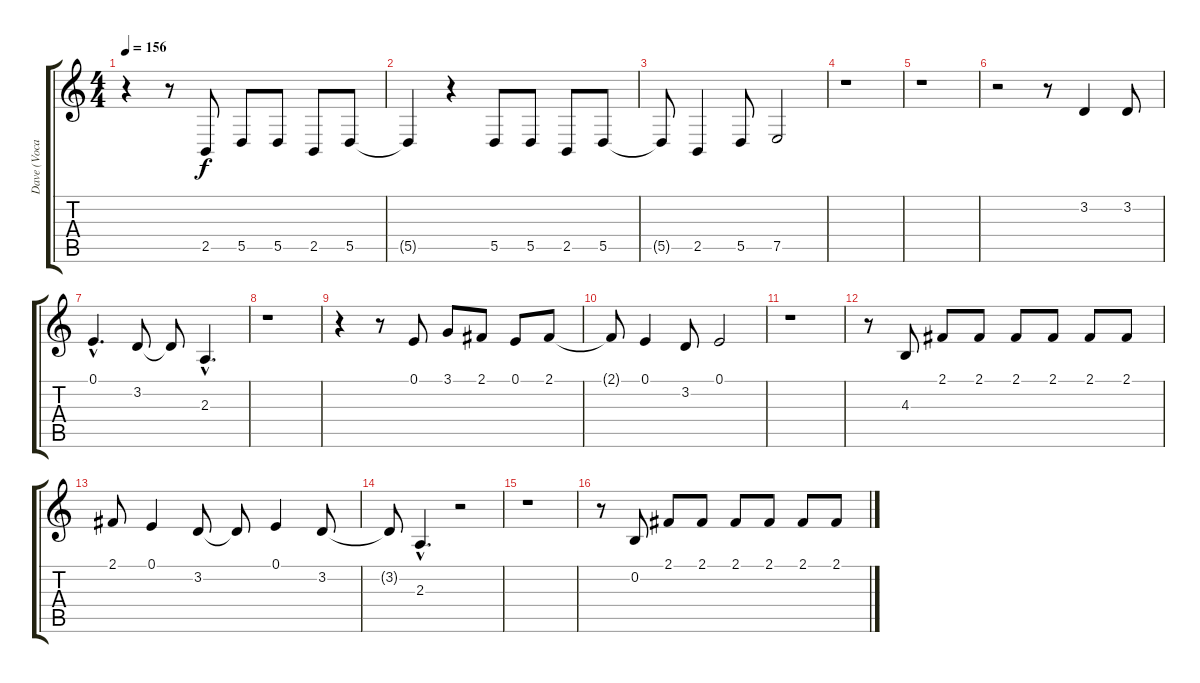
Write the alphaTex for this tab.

\track ("Dave (Vocals)" "Dave (Voca") {instrument baritonesax}
\staff {score tabs}
\tuning (E4 B3 G3 D3 A2 E2) {hide}
\ts (4 4)
\tempo 156
\clef g2
\ks c
r.4{dy f} r.8 2.5.8 5.5.8 5.5.8 2.5.8 5.5.8 |
5.5{t}.4 r.4 5.5.8 5.5.8 2.5.8 5.5.8 |
5.5{t}.8 2.5.4 5.5.8 7.5.2 |
r.1 |
r.1 |
r.2 r.8 3.2.4 3.2.8 |
0.1{hac}.4{d} 3.2.8 3.2{t}.8 2.3{hac}.4{d} |
r.1 |
r.4 r.8 0.1.8 3.1.8 2.1.8 0.1.8 2.1.8 |
2.1{t}.8 0.1.4 3.2.8 0.1.2 |
r.1 |
r.8 4.3.8 2.1.8 2.1.8 2.1.8 2.1.8 2.1.8 2.1.8 |
2.1.8 0.1.4 3.2.8 3.2{t}.8 0.1.4 3.2.8 |
3.2{t}.8 2.3{hac}.4{d} r.2 |
r.1 |
r.8 0.2.8 2.1.8 2.1.8 2.1.8 2.1.8 2.1.8 2.1.8
